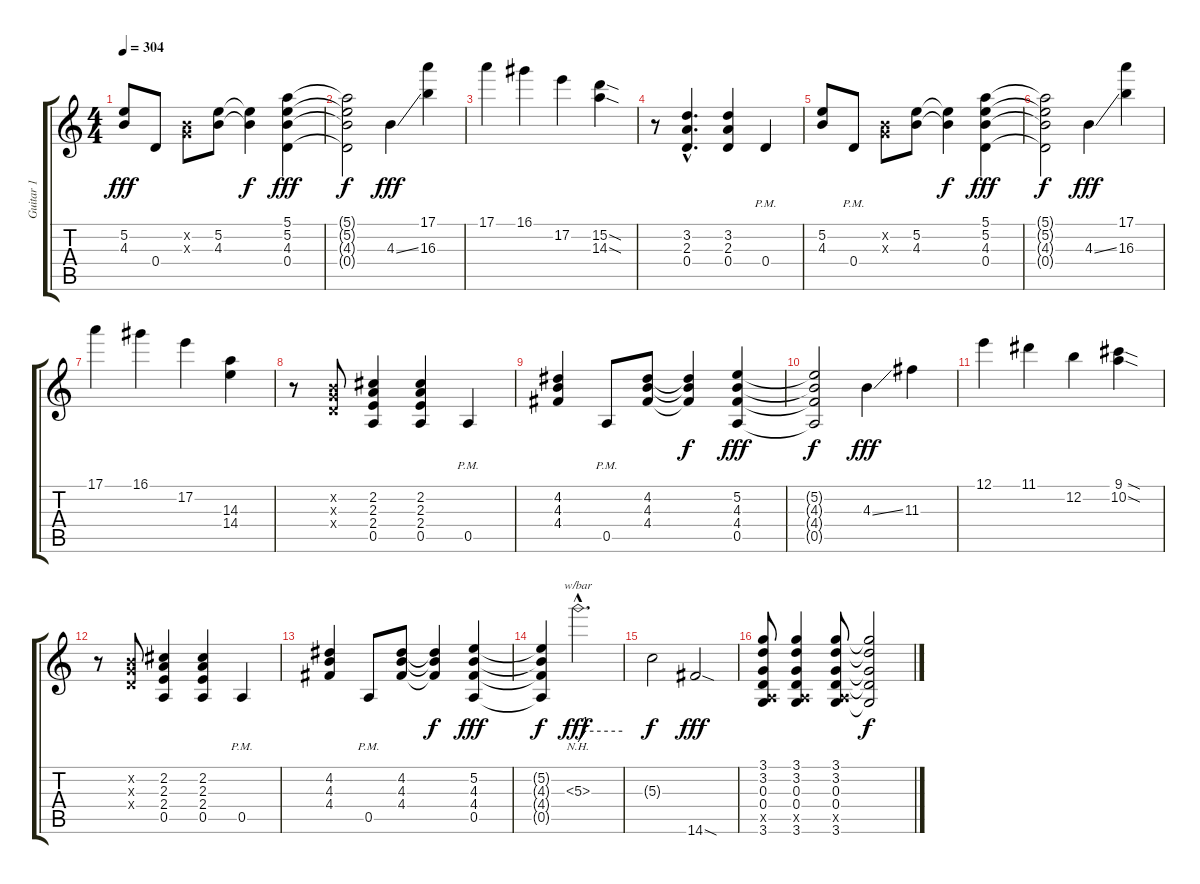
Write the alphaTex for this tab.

\track ("Guitar 1" "Guitar 1") {instrument distortionguitar}
\staff {score tabs}
\tuning (E4 B3 G3 D3 A2 E2) {hide}
\ts (4 4)
\tempo 304
\clef g2
\ks c
(5.2 4.3).8{dy fff} 0.4.8 (0.2{x} 0.3{x}).8{instrument overdrivenguitar} (5.2 4.3).8{instrument distortionguitar} (5.2{t} 4.3{t}).4{dy f} (5.1 5.2 4.3 0.4).4{dy fff} |
(5.1{t} 5.2{t} 4.3{t} 0.4{t}).2{dy f} 4.3{ss}.4{dy fff} (17.1 16.3).4 |
17.1.4 16.1.4 17.2.4 (15.2{sod} 14.3{sod}).4 |
r.8 (3.2{hac} 2.3{hac} 0.4{hac}).4{d} (3.2 2.3 0.4).4 0.4{pm}.4 |
(5.2 4.3).8 0.4{pm}.8 (0.2{x} 0.3{x}).8{instrument overdrivenguitar} (5.2 4.3).8{instrument distortionguitar} (5.2{t} 4.3{t}).4{dy f} (5.1 5.2 4.3 0.4).4{dy fff} |
(5.1{t} 5.2{t} 4.3{t} 0.4{t}).2{dy f} 4.3{ss}.4{dy fff} (17.1 16.3).4 |
17.1.4 16.1.4 17.2.4 (14.3 14.4).4 |
r.8 (0.2{x} 0.3{x} 0.4{x}).8{instrument overdrivenguitar} (2.2 2.3 2.4 0.5).4{instrument distortionguitar} (2.2 2.3 2.4 0.5).4 0.5{pm}.4 |
(4.2 4.3 4.4).4 0.5{pm}.8 (4.2 4.3 4.4).8 (4.2{t} 4.3{t} 4.4{t}).4{dy f} (5.2 4.3 4.4 0.5).4{dy fff} |
(5.2{t} 4.3{t} 4.4{t} 0.5{t}).2{dy f} 4.3{ss}.4{dy fff} 11.3.4 |
12.1.4 11.1.4 12.2.4 (9.1{sod} 10.2{sod}).4 |
r.8 (0.2{x} 0.3{x} 0.4{x}).8{instrument overdrivenguitar} (2.2 2.3 2.4 0.5).4{instrument distortionguitar} (2.2 2.3 2.4 0.5).4 0.5{pm}.4 |
(4.2 4.3 4.4).4 0.5{pm}.8 (4.2 4.3 4.4).8 (4.2{t} 4.3{t} 4.4{t}).4{dy f} (5.2 4.3 4.4 0.5).4{dy fff} |
(5.2{t} 4.3{t} 4.4{t} 0.5{t}).4{dy f} 5.3{nh hac}.2{d tbe (custom default 0 0 10 4 60 4) dy fff} |
5.3{t}.2{dy f} 14.6{sod}.2{dy fff} |
(3.1 3.2 0.3 0.4 0.5{x} 3.6).8 (3.1 3.2 0.3 0.4 0.5{x} 3.6).4 (3.1 3.2 0.3 0.4 0.5{x} 3.6).8 (3.1{t} 3.2{t} 0.3{t} 0.4{t} 3.6{t}).2{dy f}
